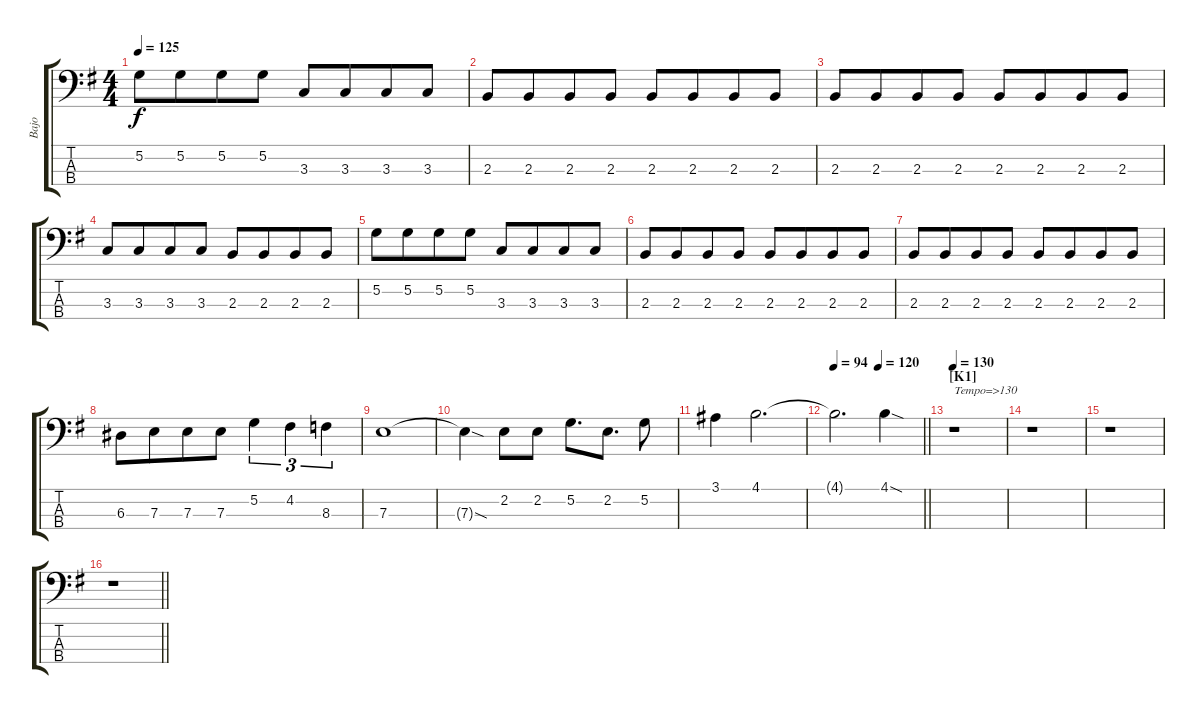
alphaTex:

\track ("Bajo" "Bajo") {instrument electricbassfinger}
\staff {score tabs}
\tuning (G2 D2 A1 E1) {hide}
\ts (4 4)
\tempo 125
\clef f4
\ks g
5.2.8{dy f} 5.2.8{beam merge} 5.2.8 5.2.8 3.3.8 3.3.8{beam merge} 3.3.8 3.3.8 |
2.3.8 2.3.8{beam merge} 2.3.8 2.3.8 2.3.8 2.3.8{beam merge} 2.3.8 2.3.8 |
2.3.8 2.3.8{beam merge} 2.3.8 2.3.8 2.3.8 2.3.8{beam merge} 2.3.8 2.3.8 |
3.3.8 3.3.8{beam merge} 3.3.8 3.3.8 2.3.8 2.3.8{beam merge} 2.3.8 2.3.8 |
5.2.8 5.2.8{beam merge} 5.2.8 5.2.8 3.3.8 3.3.8{beam merge} 3.3.8 3.3.8 |
2.3.8 2.3.8{beam merge} 2.3.8 2.3.8 2.3.8 2.3.8{beam merge} 2.3.8 2.3.8 |
2.3.8 2.3.8{beam merge} 2.3.8 2.3.8 2.3.8 2.3.8{beam merge} 2.3.8 2.3.8 |
6.3.8 7.3.8{beam merge} 7.3.8 7.3.8 5.2.4{tu (3 2)} 4.2.4{tu (3 2)} 8.3.4{tu (3 2)} |
7.3.1 |
7.3{sod t}.4 2.2.8 2.2.8 5.2.8{d} 2.2.8{d} 5.2.8 |
3.1.4 4.1.2{d} |
\tempo 94
\tempo (120 0.5)
\barLineRight lightlight
4.1{t}.2{d} 4.1{sod}.4 |
\section ("" "[K1]")
\tempo 130
r.1{txt "Tempo=>130"} |
r.1 |
r.1 |
\barLineRight lightlight
r.1
